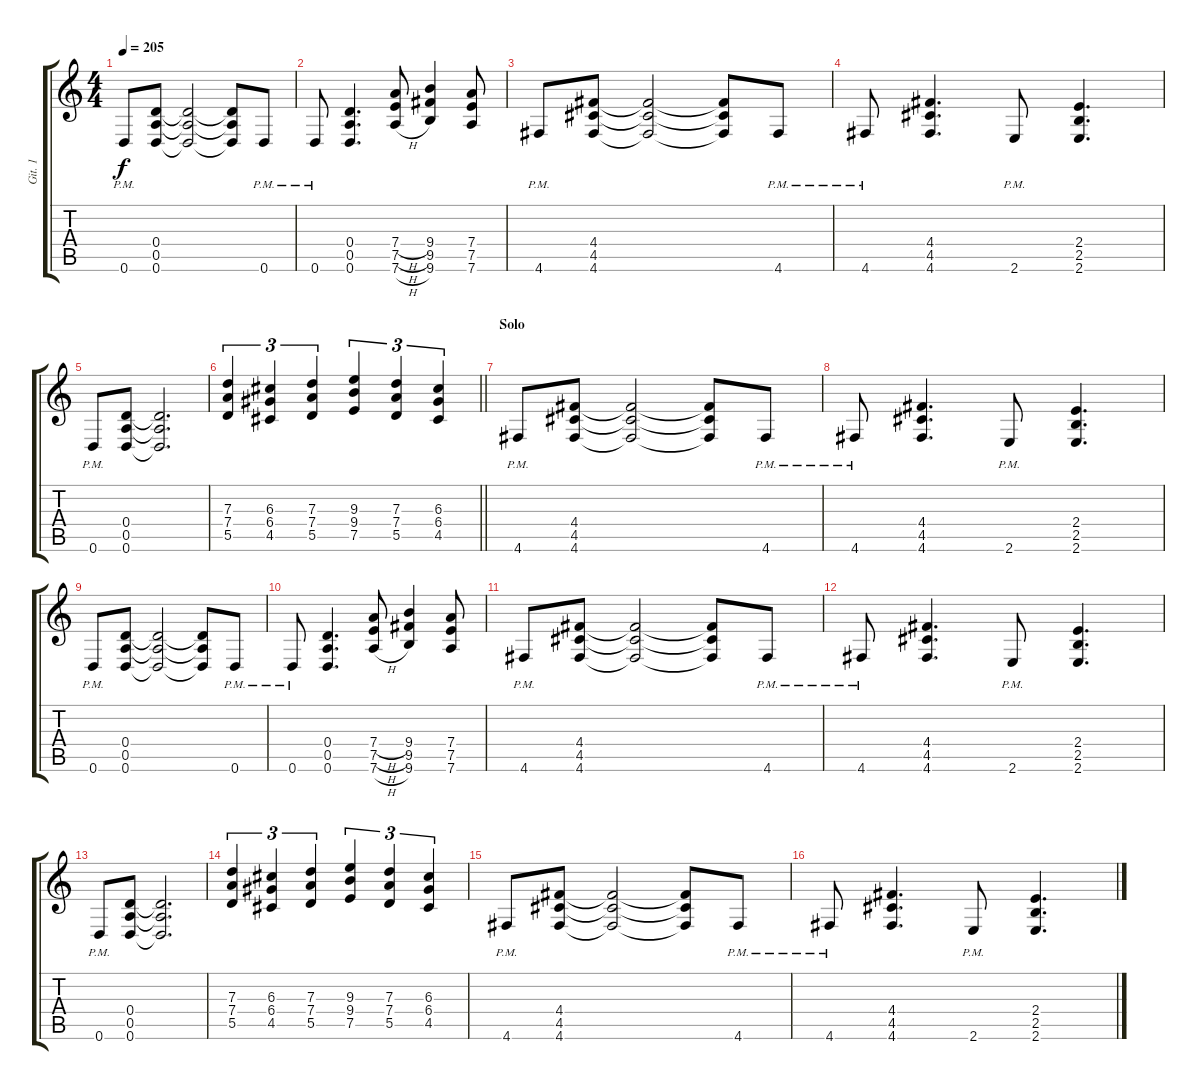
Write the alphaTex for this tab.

\track ("Git. 1" "Git. 1") {instrument distortionguitar}
\staff {score tabs}
\tuning (E4 B3 G3 D3 A2 D2) {hide}
\ts (4 4)
\tempo 205
\clef g2
\ks c
0.6{pm}.8{dy f} (0.4 0.5 0.6).8 (0.4{t} 0.5{t} 0.6{t}).2 (0.4{t} 0.5{t} 0.6{t}).8 0.6{pm}.8 |
0.6{pm}.8 (0.4 0.5 0.6).4{d} (7.4{h} 7.5{h} 7.6{h}).8 (9.4 9.5 9.6).4 (7.4 7.5 7.6).8 |
4.6{pm}.8 (4.4 4.5 4.6).8 (4.4{t} 4.5{t} 4.6{t}).2 (4.4{t} 4.5{t} 4.6{t}).8 4.6{pm}.8 |
4.6{pm}.8 (4.4 4.5 4.6).4{d} 2.6{pm}.8 (2.4 2.5 2.6).4{d} |
0.6{pm}.8 (0.4 0.5 0.6).8 (0.4{t} 0.5{t} 0.6{t}).2{d} |
\barLineRight lightlight
(7.3 7.4 5.5).4{tu (3 2)} (6.3 6.4 4.5).4{tu (3 2)} (7.3 7.4 5.5).4{tu (3 2)} (9.3 9.4 7.5).4{tu (3 2)} (7.3 7.4 5.5).4{tu (3 2)} (6.3 6.4 4.5).4{tu (3 2)} |
\section ("" "Solo")
4.6{pm}.8 (4.4 4.5 4.6).8 (4.4{t} 4.5{t} 4.6{t}).2 (4.4{t} 4.5{t} 4.6{t}).8 4.6{pm}.8 |
4.6{pm}.8 (4.4 4.5 4.6).4{d} 2.6{pm}.8 (2.4 2.5 2.6).4{d} |
0.6{pm}.8 (0.4 0.5 0.6).8 (0.4{t} 0.5{t} 0.6{t}).2 (0.4{t} 0.5{t} 0.6{t}).8 0.6{pm}.8 |
0.6{pm}.8 (0.4 0.5 0.6).4{d} (7.4{h} 7.5{h} 7.6{h}).8 (9.4 9.5 9.6).4 (7.4 7.5 7.6).8 |
4.6{pm}.8 (4.4 4.5 4.6).8 (4.4{t} 4.5{t} 4.6{t}).2 (4.4{t} 4.5{t} 4.6{t}).8 4.6{pm}.8 |
4.6{pm}.8 (4.4 4.5 4.6).4{d} 2.6{pm}.8 (2.4 2.5 2.6).4{d} |
0.6{pm}.8 (0.4 0.5 0.6).8 (0.4{t} 0.5{t} 0.6{t}).2{d} |
(7.3 7.4 5.5).4{tu (3 2)} (6.3 6.4 4.5).4{tu (3 2)} (7.3 7.4 5.5).4{tu (3 2)} (9.3 9.4 7.5).4{tu (3 2)} (7.3 7.4 5.5).4{tu (3 2)} (6.3 6.4 4.5).4{tu (3 2)} |
4.6{pm}.8 (4.4 4.5 4.6).8 (4.4{t} 4.5{t} 4.6{t}).2 (4.4{t} 4.5{t} 4.6{t}).8 4.6{pm}.8 |
4.6{pm}.8 (4.4 4.5 4.6).4{d} 2.6{pm}.8 (2.4 2.5 2.6).4{d}
